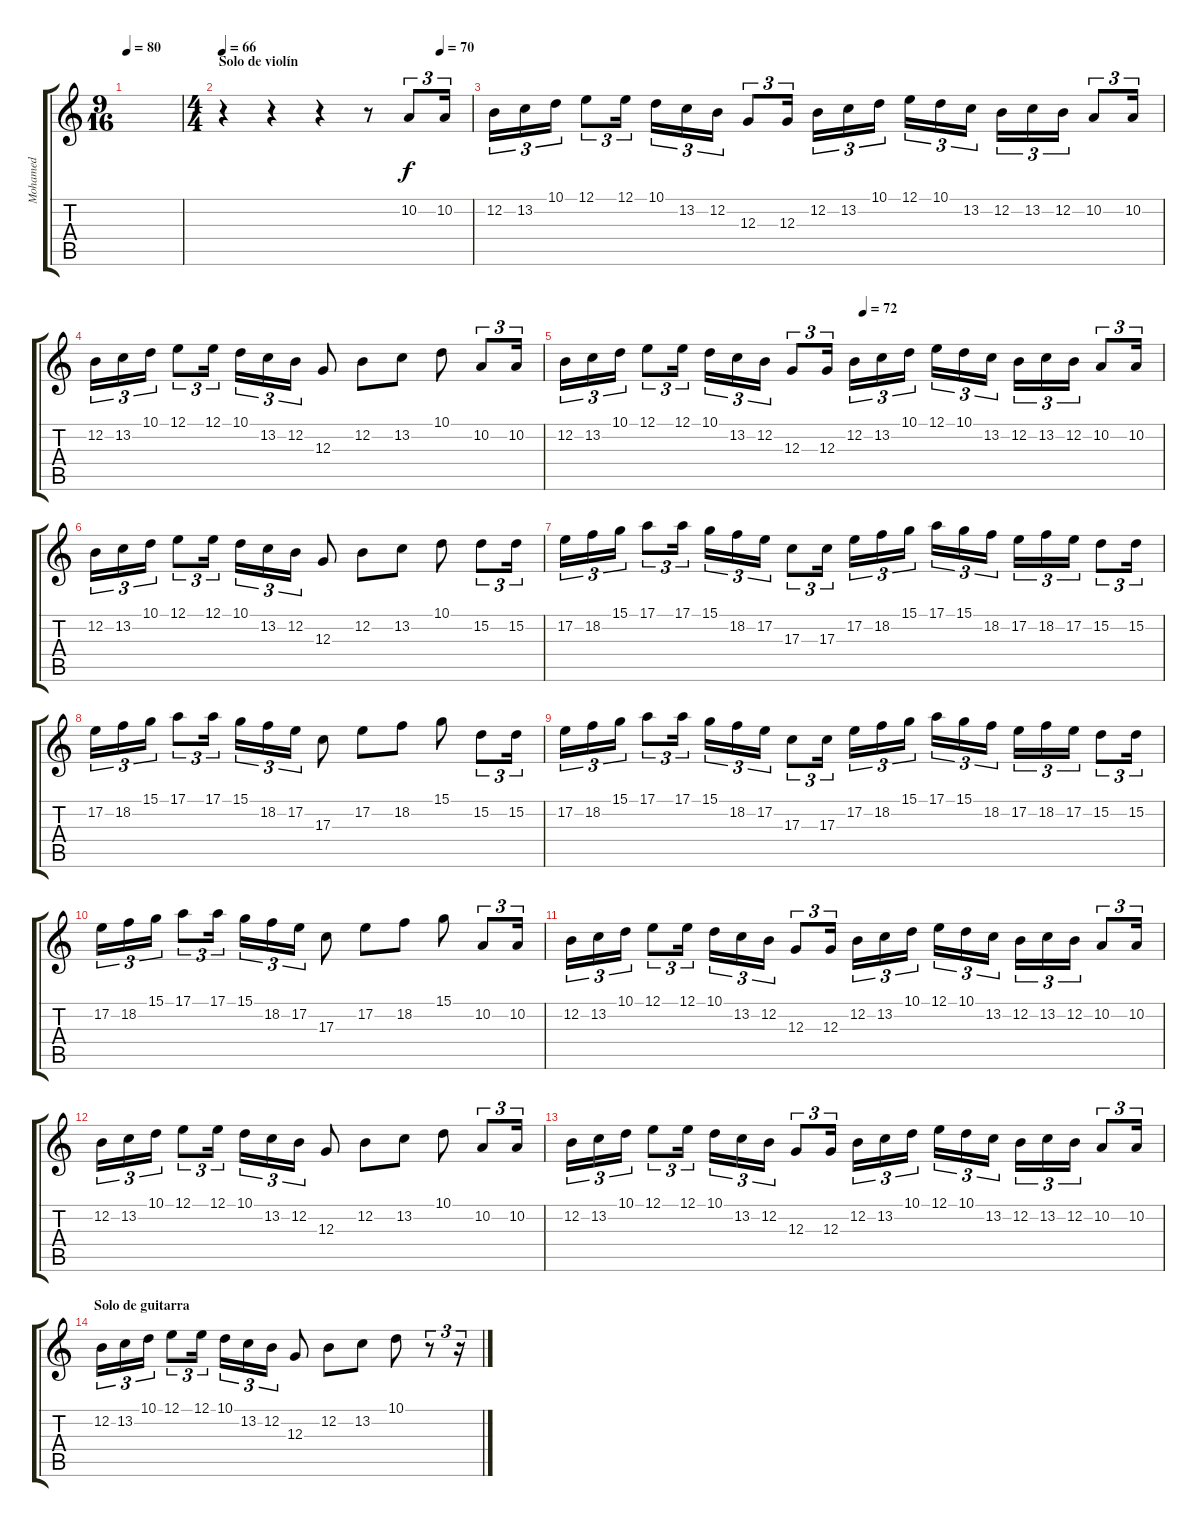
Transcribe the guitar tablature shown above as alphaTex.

\track ("Mohamed" "Mohamed") {instrument violin}
\staff {score tabs}
\tuning (E4 B3 G3 D3 A2 E2) {hide}
\ts (9 16)
\tempo 80
\clef g2
\ks c
|
\ts (4 4)
\section ("" "Solo de violín")
\tempo 66
\tempo (70 0.875)
r.4 r.4 r.4 r.8 10.2.8{tu (3 2)} 10.2.16{tu (3 2)} |
12.2.16{tu (3 2)} 13.2.16{tu (3 2)} 10.1.16{tu (3 2)} 12.1.8{tu (3 2)} 12.1.16{tu (3 2)} 10.1.16{tu (3 2)} 13.2.16{tu (3 2)} 12.2.16{tu (3 2)} 12.3.8{tu (3 2)} 12.3.16{tu (3 2)} 12.2.16{tu (3 2)} 13.2.16{tu (3 2)} 10.1.16{tu (3 2)} 12.1.16{tu (3 2)} 10.1.16{tu (3 2)} 13.2.16{tu (3 2)} 12.2.16{tu (3 2)} 13.2.16{tu (3 2)} 12.2.16{tu (3 2)} 10.2.8{tu (3 2)} 10.2.16{tu (3 2)} |
12.2.16{tu (3 2)} 13.2.16{tu (3 2)} 10.1.16{tu (3 2)} 12.1.8{tu (3 2)} 12.1.16{tu (3 2)} 10.1.16{tu (3 2)} 13.2.16{tu (3 2)} 12.2.16{tu (3 2)} 12.3.8 12.2.8 13.2.8 10.1.8 10.2.8{tu (3 2)} 10.2.16{tu (3 2)} |
\tempo (72 0.5)
12.2.16{tu (3 2)} 13.2.16{tu (3 2)} 10.1.16{tu (3 2)} 12.1.8{tu (3 2)} 12.1.16{tu (3 2)} 10.1.16{tu (3 2)} 13.2.16{tu (3 2)} 12.2.16{tu (3 2)} 12.3.8{tu (3 2)} 12.3.16{tu (3 2)} 12.2.16{tu (3 2)} 13.2.16{tu (3 2)} 10.1.16{tu (3 2)} 12.1.16{tu (3 2)} 10.1.16{tu (3 2)} 13.2.16{tu (3 2)} 12.2.16{tu (3 2)} 13.2.16{tu (3 2)} 12.2.16{tu (3 2)} 10.2.8{tu (3 2)} 10.2.16{tu (3 2)} |
12.2.16{tu (3 2)} 13.2.16{tu (3 2)} 10.1.16{tu (3 2)} 12.1.8{tu (3 2)} 12.1.16{tu (3 2)} 10.1.16{tu (3 2)} 13.2.16{tu (3 2)} 12.2.16{tu (3 2)} 12.3.8 12.2.8 13.2.8 10.1.8 15.2.8{tu (3 2)} 15.2.16{tu (3 2)} |
17.2.16{tu (3 2)} 18.2.16{tu (3 2)} 15.1.16{tu (3 2)} 17.1.8{tu (3 2)} 17.1.16{tu (3 2)} 15.1.16{tu (3 2)} 18.2.16{tu (3 2)} 17.2.16{tu (3 2)} 17.3.8{tu (3 2)} 17.3.16{tu (3 2)} 17.2.16{tu (3 2)} 18.2.16{tu (3 2)} 15.1.16{tu (3 2)} 17.1.16{tu (3 2)} 15.1.16{tu (3 2)} 18.2.16{tu (3 2)} 17.2.16{tu (3 2)} 18.2.16{tu (3 2)} 17.2.16{tu (3 2)} 15.2.8{tu (3 2)} 15.2.16{tu (3 2)} |
17.2.16{tu (3 2)} 18.2.16{tu (3 2)} 15.1.16{tu (3 2)} 17.1.8{tu (3 2)} 17.1.16{tu (3 2)} 15.1.16{tu (3 2)} 18.2.16{tu (3 2)} 17.2.16{tu (3 2)} 17.3.8 17.2.8 18.2.8 15.1.8 15.2.8{tu (3 2)} 15.2.16{tu (3 2)} |
17.2.16{tu (3 2)} 18.2.16{tu (3 2)} 15.1.16{tu (3 2)} 17.1.8{tu (3 2)} 17.1.16{tu (3 2)} 15.1.16{tu (3 2)} 18.2.16{tu (3 2)} 17.2.16{tu (3 2)} 17.3.8{tu (3 2)} 17.3.16{tu (3 2)} 17.2.16{tu (3 2)} 18.2.16{tu (3 2)} 15.1.16{tu (3 2)} 17.1.16{tu (3 2)} 15.1.16{tu (3 2)} 18.2.16{tu (3 2)} 17.2.16{tu (3 2)} 18.2.16{tu (3 2)} 17.2.16{tu (3 2)} 15.2.8{tu (3 2)} 15.2.16{tu (3 2)} |
17.2.16{tu (3 2)} 18.2.16{tu (3 2)} 15.1.16{tu (3 2)} 17.1.8{tu (3 2)} 17.1.16{tu (3 2)} 15.1.16{tu (3 2)} 18.2.16{tu (3 2)} 17.2.16{tu (3 2)} 17.3.8 17.2.8 18.2.8 15.1.8 10.2.8{tu (3 2)} 10.2.16{tu (3 2)} |
12.2.16{tu (3 2)} 13.2.16{tu (3 2)} 10.1.16{tu (3 2)} 12.1.8{tu (3 2)} 12.1.16{tu (3 2)} 10.1.16{tu (3 2)} 13.2.16{tu (3 2)} 12.2.16{tu (3 2)} 12.3.8{tu (3 2)} 12.3.16{tu (3 2)} 12.2.16{tu (3 2)} 13.2.16{tu (3 2)} 10.1.16{tu (3 2)} 12.1.16{tu (3 2)} 10.1.16{tu (3 2)} 13.2.16{tu (3 2)} 12.2.16{tu (3 2)} 13.2.16{tu (3 2)} 12.2.16{tu (3 2)} 10.2.8{tu (3 2)} 10.2.16{tu (3 2)} |
12.2.16{tu (3 2)} 13.2.16{tu (3 2)} 10.1.16{tu (3 2)} 12.1.8{tu (3 2)} 12.1.16{tu (3 2)} 10.1.16{tu (3 2)} 13.2.16{tu (3 2)} 12.2.16{tu (3 2)} 12.3.8 12.2.8 13.2.8 10.1.8 10.2.8{tu (3 2)} 10.2.16{tu (3 2)} |
12.2.16{tu (3 2)} 13.2.16{tu (3 2)} 10.1.16{tu (3 2)} 12.1.8{tu (3 2)} 12.1.16{tu (3 2)} 10.1.16{tu (3 2)} 13.2.16{tu (3 2)} 12.2.16{tu (3 2)} 12.3.8{tu (3 2)} 12.3.16{tu (3 2)} 12.2.16{tu (3 2)} 13.2.16{tu (3 2)} 10.1.16{tu (3 2)} 12.1.16{tu (3 2)} 10.1.16{tu (3 2)} 13.2.16{tu (3 2)} 12.2.16{tu (3 2)} 13.2.16{tu (3 2)} 12.2.16{tu (3 2)} 10.2.8{tu (3 2)} 10.2.16{tu (3 2)} |
\section ("" "Solo de guitarra")
12.2.16{tu (3 2)} 13.2.16{tu (3 2)} 10.1.16{tu (3 2)} 12.1.8{tu (3 2)} 12.1.16{tu (3 2)} 10.1.16{tu (3 2)} 13.2.16{tu (3 2)} 12.2.16{tu (3 2)} 12.3.8 12.2.8 13.2.8 10.1.8 r.8{tu (3 2)} r.16{tu (3 2)}
